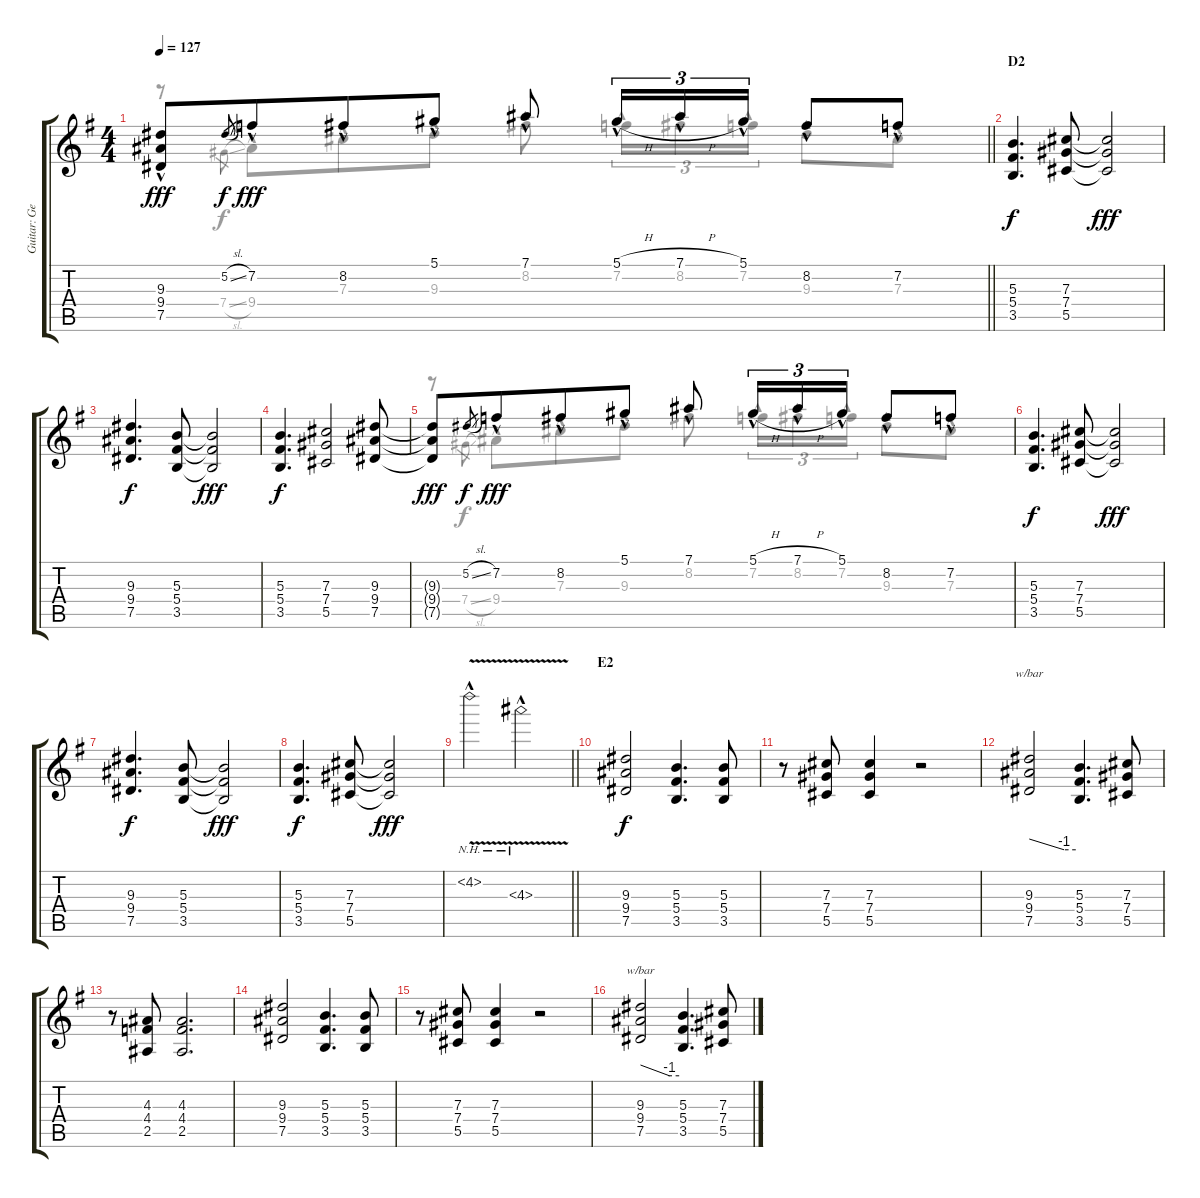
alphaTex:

\track ("Guitar: George" "Guitar: Ge") {instrument overdrivenguitar}
\staff {score tabs}
\tuning (Eb4 Bb3 Gb3 Db3 Ab2 Eb2) {hide}
\voice
\ts (4 4)
\tempo 127
\clef g2
\barLineRight lightlight
\ks g
(9.3{hac} 9.4{hac} 7.5{hac}).8{dy fff} 5.2{sl}.8{gr dy f} 7.2{hac}.8{dy fff beam merge} 8.2{hac}.8 5.1{hac}.8 7.1{hac}.8 5.1{h hac}.16{tu (3 2)} 7.1{h hac}.16{tu (3 2)} 5.1{hac}.16{tu (3 2)} 8.2{hac}.8 7.2{hac}.8 |
\section ("" "D2")
(5.3 5.4 3.5).4{d dy f} (7.3 7.4 5.5).8 (7.3{t} 7.4{t} 5.5{t}).2{dy fff} |
(9.3 9.4 7.5).4{d dy f} (5.3 5.4 3.5).8 (5.3{t} 5.4{t} 3.5{t}).2{dy fff} |
(5.3 5.4 3.5).4{d dy f} (7.3 7.4 5.5).2 (9.3 9.4 7.5).8 |
(9.3{t} 9.4{t} 7.5{t}).8{dy fff} 5.2{sl}.8{gr dy f} 7.2{hac}.8{dy fff beam merge} 8.2{hac}.8 5.1{hac}.8 7.1{hac}.8 5.1{h hac}.16{tu (3 2)} 7.1{h hac}.16{tu (3 2)} 5.1{hac}.16{tu (3 2)} 8.2{hac}.8 7.2{hac}.8 |
(5.3 5.4 3.5).4{d dy f} (7.3 7.4 5.5).8 (7.3{t} 7.4{t} 5.5{t}).2{dy fff} |
(9.3 9.4 7.5).4{d dy f} (5.3 5.4 3.5).8 (5.3{t} 5.4{t} 3.5{t}).2{dy fff} |
(5.3 5.4 3.5).4{d dy f} (7.3 7.4 5.5).8 (7.3{t} 7.4{t} 5.5{t}).2{dy fff} |
\barLineRight lightlight
4.2{nh v hac}.2 4.3{nh v hac}.2 |
\section ("" "E2")
(9.3 9.4 7.5).2{dy f} (5.3 5.4 3.5).4{d} (5.3 5.4 3.5).8 |
r.8 (7.3 7.4 5.5).8 (7.3 7.4 5.5).4 r.2 |
(9.3 9.4 7.5).2{tbe (custom default 0 0 45 -4 60 -4)} (5.3 5.4 3.5).4{d} (7.3 7.4 5.5).8 |
r.8 (4.3 4.4 2.5).8 (4.3 4.4 2.5).2{d} |
(9.3 9.4 7.5).2 (5.3 5.4 3.5).4{d} (5.3 5.4 3.5).8 |
r.8 (7.3 7.4 5.5).8 (7.3 7.4 5.5).4 r.2 |
(9.3 9.4 7.5).2{tbe (custom default 0 0 45 -4 60 -4)} (5.3 5.4 3.5).4{d} (7.3 7.4 5.5).8
\voice
\clef g2
\ottava regular
\simile none
\barLineRight lightlight
\ks g
r.8{dy fff} 7.4{sl}.8{gr dy f} 9.4{hac}.8{dy fff beam merge} 7.3{hac}.8 9.3{hac}.8 8.2{hac}.8 7.2{hac}.16{tu (3 2)} 8.2{hac}.16{tu (3 2)} 7.2{hac}.16{tu (3 2)} 9.3{hac}.8 7.3{hac}.8 |
|
|
|
r.8 7.4{sl}.8{gr dy f} 9.4{hac}.8{dy fff beam merge} 7.3{hac}.8 9.3{hac}.8 8.2{hac}.8 7.2{hac}.16{tu (3 2)} 8.2{hac}.16{tu (3 2)} 7.2{hac}.16{tu (3 2)} 9.3{hac}.8 7.3{hac}.8 |
|
|
|
\barLineRight lightlight
|
|
|
|
|
|
|
